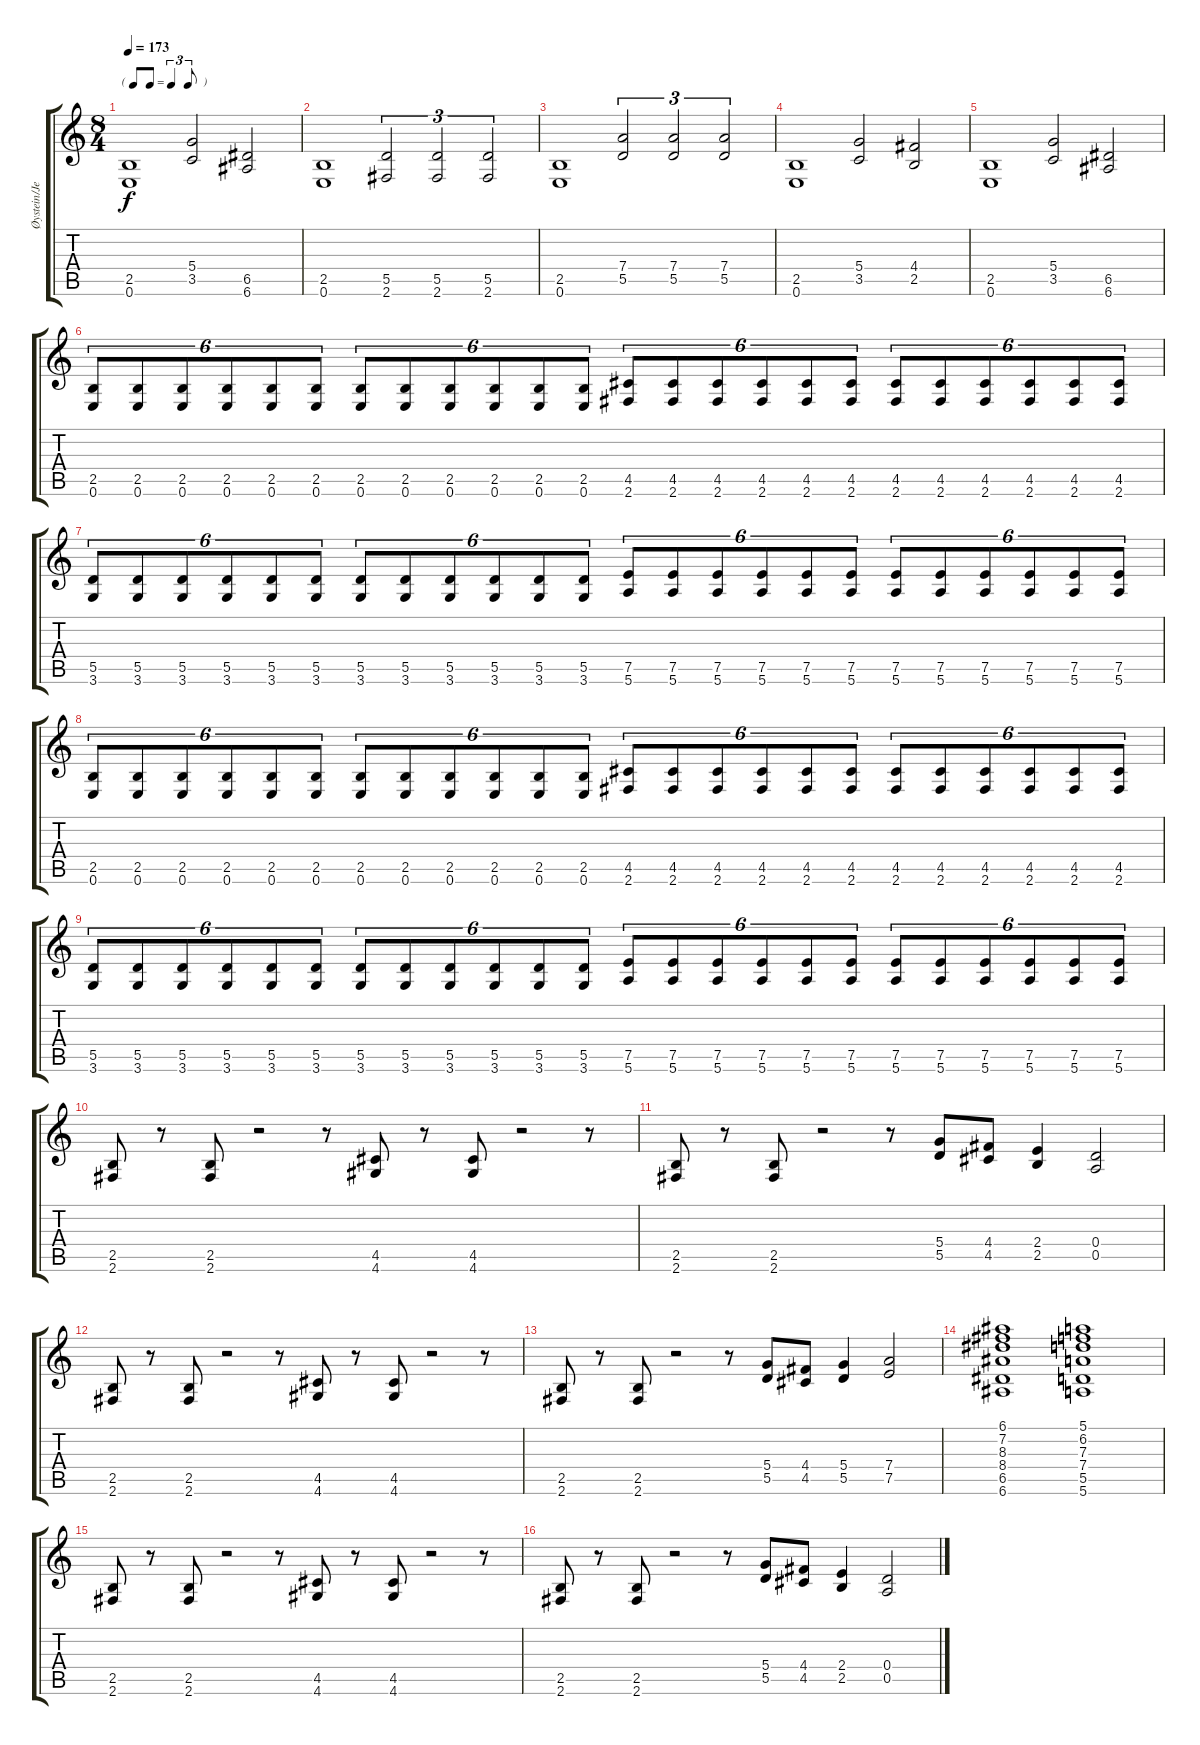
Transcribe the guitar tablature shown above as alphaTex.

\track ("Øystein/Jens" "Øystein/Je") {instrument distortionguitar}
\staff {score tabs}
\tuning (E4 B3 G3 D3 A2 E2) {hide}
\ts (8 4)
\tf triplet8th
\tempo 173
\clef g2
\ks c
(2.5 0.6).1{dy f} (5.4 3.5).2 (6.5 6.6).2 |
(2.5 0.6).1 (5.5 2.6).2{tu (3 2)} (5.5 2.6).2{tu (3 2)} (5.5 2.6).2{tu (3 2)} |
(2.5 0.6).1 (7.4 5.5).2{tu (3 2)} (7.4 5.5).2{tu (3 2)} (7.4 5.5).2{tu (3 2)} |
(2.5 0.6).1 (5.4 3.5).2 (4.4 2.5).2 |
(2.5 0.6).1 (5.4 3.5).2 (6.5 6.6).2 |
(2.5 0.6).8{tu (6 4)} (2.5 0.6).8{tu (6 4)} (2.5 0.6).8{tu (6 4)} (2.5 0.6).8{tu (6 4)} (2.5 0.6).8{tu (6 4)} (2.5 0.6).8{tu (6 4)} (2.5 0.6).8{tu (6 4)} (2.5 0.6).8{tu (6 4)} (2.5 0.6).8{tu (6 4)} (2.5 0.6).8{tu (6 4)} (2.5 0.6).8{tu (6 4)} (2.5 0.6).8{tu (6 4)} (4.5 2.6).8{tu (6 4)} (4.5 2.6).8{tu (6 4)} (4.5 2.6).8{tu (6 4)} (4.5 2.6).8{tu (6 4)} (4.5 2.6).8{tu (6 4)} (4.5 2.6).8{tu (6 4)} (4.5 2.6).8{tu (6 4)} (4.5 2.6).8{tu (6 4)} (4.5 2.6).8{tu (6 4)} (4.5 2.6).8{tu (6 4)} (4.5 2.6).8{tu (6 4)} (4.5 2.6).8{tu (6 4)} |
(5.5 3.6).8{tu (6 4)} (5.5 3.6).8{tu (6 4)} (5.5 3.6).8{tu (6 4)} (5.5 3.6).8{tu (6 4)} (5.5 3.6).8{tu (6 4)} (5.5 3.6).8{tu (6 4)} (5.5 3.6).8{tu (6 4)} (5.5 3.6).8{tu (6 4)} (5.5 3.6).8{tu (6 4)} (5.5 3.6).8{tu (6 4)} (5.5 3.6).8{tu (6 4)} (5.5 3.6).8{tu (6 4)} (7.5 5.6).8{tu (6 4)} (7.5 5.6).8{tu (6 4)} (7.5 5.6).8{tu (6 4)} (7.5 5.6).8{tu (6 4)} (7.5 5.6).8{tu (6 4)} (7.5 5.6).8{tu (6 4)} (7.5 5.6).8{tu (6 4)} (7.5 5.6).8{tu (6 4)} (7.5 5.6).8{tu (6 4)} (7.5 5.6).8{tu (6 4)} (7.5 5.6).8{tu (6 4)} (7.5 5.6).8{tu (6 4)} |
(2.5 0.6).8{tu (6 4)} (2.5 0.6).8{tu (6 4)} (2.5 0.6).8{tu (6 4)} (2.5 0.6).8{tu (6 4)} (2.5 0.6).8{tu (6 4)} (2.5 0.6).8{tu (6 4)} (2.5 0.6).8{tu (6 4)} (2.5 0.6).8{tu (6 4)} (2.5 0.6).8{tu (6 4)} (2.5 0.6).8{tu (6 4)} (2.5 0.6).8{tu (6 4)} (2.5 0.6).8{tu (6 4)} (4.5 2.6).8{tu (6 4)} (4.5 2.6).8{tu (6 4)} (4.5 2.6).8{tu (6 4)} (4.5 2.6).8{tu (6 4)} (4.5 2.6).8{tu (6 4)} (4.5 2.6).8{tu (6 4)} (4.5 2.6).8{tu (6 4)} (4.5 2.6).8{tu (6 4)} (4.5 2.6).8{tu (6 4)} (4.5 2.6).8{tu (6 4)} (4.5 2.6).8{tu (6 4)} (4.5 2.6).8{tu (6 4)} |
(5.5 3.6).8{tu (6 4)} (5.5 3.6).8{tu (6 4)} (5.5 3.6).8{tu (6 4)} (5.5 3.6).8{tu (6 4)} (5.5 3.6).8{tu (6 4)} (5.5 3.6).8{tu (6 4)} (5.5 3.6).8{tu (6 4)} (5.5 3.6).8{tu (6 4)} (5.5 3.6).8{tu (6 4)} (5.5 3.6).8{tu (6 4)} (5.5 3.6).8{tu (6 4)} (5.5 3.6).8{tu (6 4)} (7.5 5.6).8{tu (6 4)} (7.5 5.6).8{tu (6 4)} (7.5 5.6).8{tu (6 4)} (7.5 5.6).8{tu (6 4)} (7.5 5.6).8{tu (6 4)} (7.5 5.6).8{tu (6 4)} (7.5 5.6).8{tu (6 4)} (7.5 5.6).8{tu (6 4)} (7.5 5.6).8{tu (6 4)} (7.5 5.6).8{tu (6 4)} (7.5 5.6).8{tu (6 4)} (7.5 5.6).8{tu (6 4)} |
(2.5 2.6).8 r.8 (2.5 2.6).8 r.2 r.8 (4.5 4.6).8 r.8 (4.5 4.6).8 r.2 r.8 |
(2.5 2.6).8 r.8 (2.5 2.6).8 r.2 r.8 (5.4 5.5).8 (4.4 4.5).8 (2.4 2.5).4 (0.4 0.5).2 |
(2.5 2.6).8 r.8 (2.5 2.6).8 r.2 r.8 (4.5 4.6).8 r.8 (4.5 4.6).8 r.2 r.8 |
(2.5 2.6).8 r.8 (2.5 2.6).8 r.2 r.8 (5.4 5.5).8 (4.4 4.5).8 (5.4 5.5).4 (7.4 7.5).2 |
(6.1 7.2 8.3 8.4 6.5 6.6).1 (5.1 6.2 7.3 7.4 5.5 5.6).1 |
(2.5 2.6).8 r.8 (2.5 2.6).8 r.2 r.8 (4.5 4.6).8 r.8 (4.5 4.6).8 r.2 r.8 |
(2.5 2.6).8 r.8 (2.5 2.6).8 r.2 r.8 (5.4 5.5).8 (4.4 4.5).8 (2.4 2.5).4 (0.4 0.5).2
